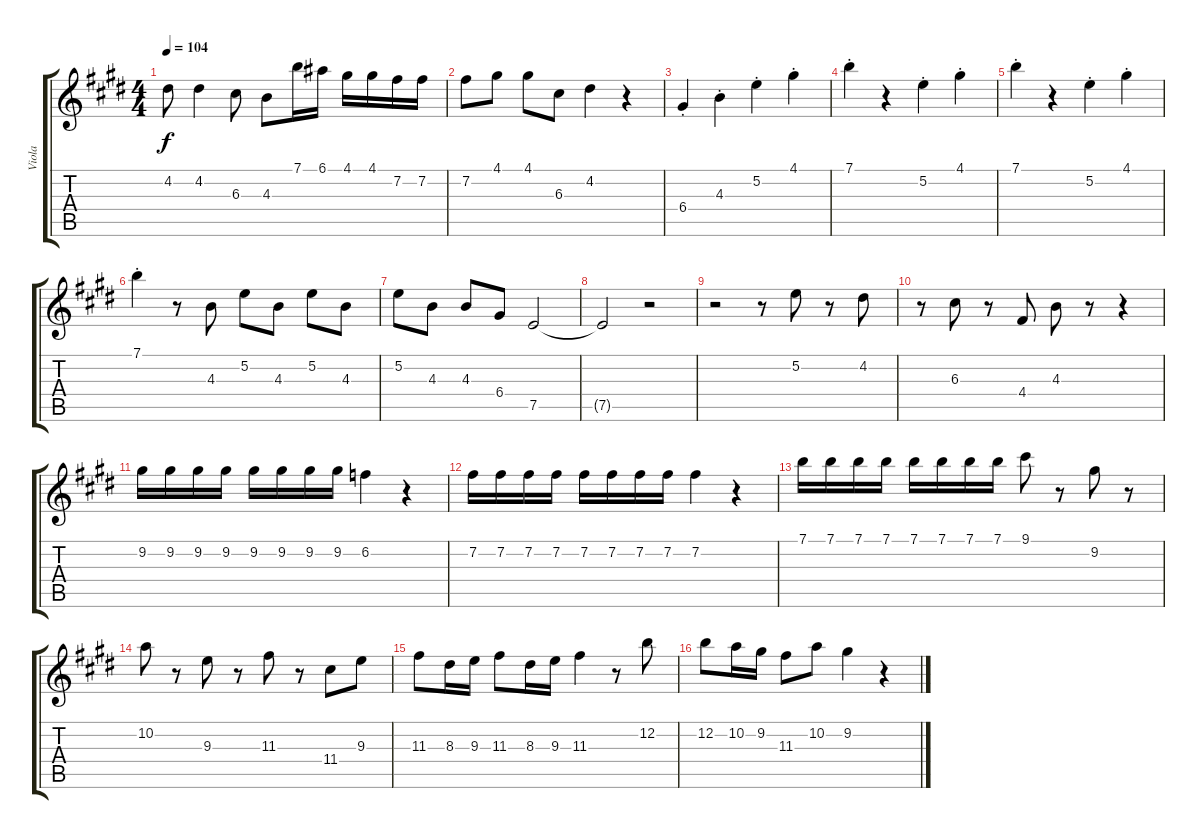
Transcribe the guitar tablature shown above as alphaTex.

\track ("Viola" "Viola") {instrument overdrivenguitar}
\staff {score tabs}
\tuning (E4 B3 G3 D3 A2 E2) {hide}
\ts (4 4)
\tempo 104
\clef g2
\ks e
4.2.8{dy f} 4.2.4 6.3.8 4.3.8 7.1.16 6.1.16 4.1.16 4.1.16 7.2.16 7.2.16 |
7.2.8 4.1.8 4.1.8 6.3.8 4.2.4 r.4 |
6.4{st}.4 4.3{st}.4 5.2{st}.4 4.1{st}.4 |
7.1{st}.4 r.4 5.2{st}.4 4.1{st}.4 |
7.1{st}.4 r.4 5.2{st}.4 4.1{st}.4 |
7.1{st}.4 r.8 4.3.8 5.2.8 4.3.8 5.2.8 4.3.8 |
5.2.8 4.3.8 4.3.8 6.4.8 7.5.2 |
7.5{t}.2 r.2 |
r.2 r.8 5.2.8 r.8 4.2.8 |
r.8 6.3.8 r.8 4.4.8 4.3.8 r.8 r.4 |
9.2.16 9.2.16 9.2.16 9.2.16 9.2.16 9.2.16 9.2.16 9.2.16 6.2.4 r.4 |
7.2.16 7.2.16 7.2.16 7.2.16 7.2.16 7.2.16 7.2.16 7.2.16 7.2.4 r.4 |
7.1.16 7.1.16 7.1.16 7.1.16 7.1.16 7.1.16 7.1.16 7.1.16 9.1.8 r.8 9.2.8 r.8 |
10.2.8 r.8 9.3.8 r.8 11.3.8 r.8 11.4.8 9.3.8 |
11.3.8 8.3.16 9.3.16 11.3.8 8.3.16 9.3.16 11.3.4 r.8 12.2.8 |
12.2.8 10.2.16 9.2.16 11.3.8 10.2.8 9.2.4 r.4
